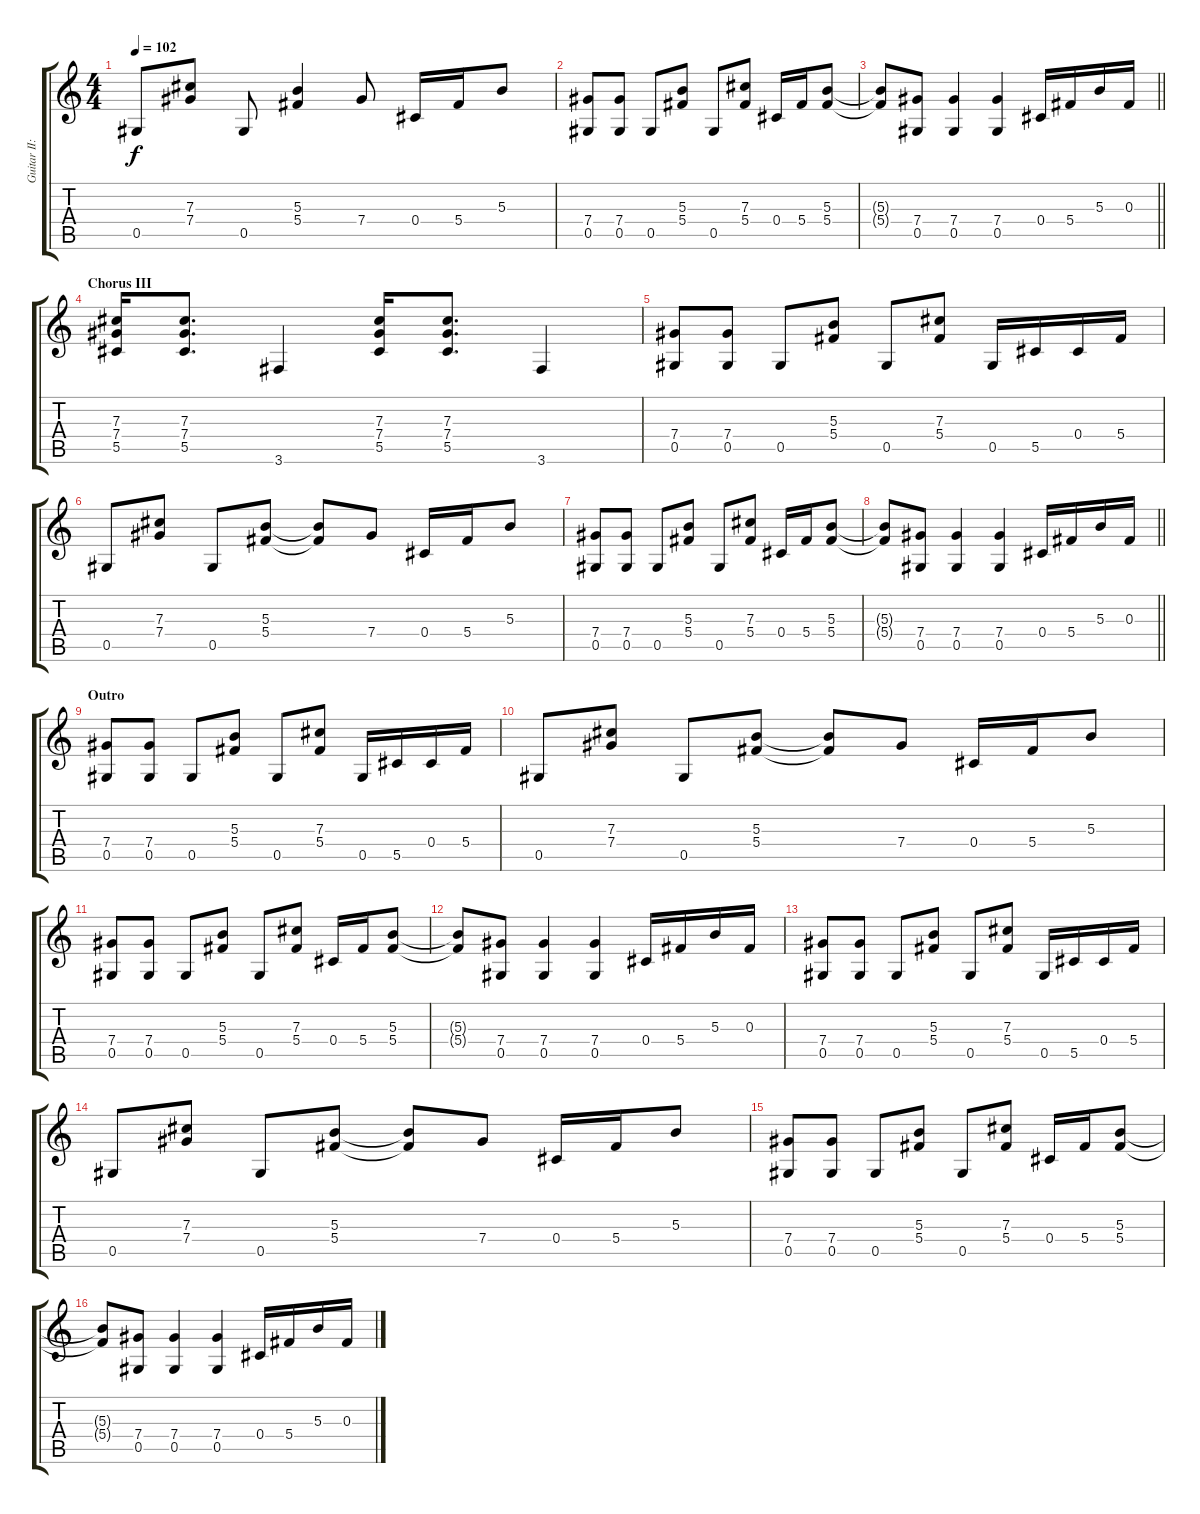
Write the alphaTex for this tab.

\track ("Guitar II: IommI" "Guitar II:") {instrument overdrivenguitar}
\staff {score tabs}
\tuning (Eb4 Bb3 Gb3 Db3 Ab2 Eb2) {hide}
\ts (4 4)
\tempo 102
\clef g2
\ks c
0.5.8{dy f} (7.3 7.4).8 0.5.8 (5.3 5.4).4 7.4.8 0.4.16 5.4.16 5.3.8 |
(7.4 0.5).8 (7.4 0.5).8 0.5.8 (5.3 5.4).8 0.5.8 (7.3 5.4).8 0.4.16 5.4.16 (5.3 5.4).8 |
\barLineRight lightlight
(5.3{t} 5.4{t}).8 (7.4 0.5).8 (7.4 0.5).4 (7.4 0.5).4 0.4.16 5.4.16 5.3.16 0.3.16 |
\section ("" "Chorus III")
(7.3 7.4 5.5).16 (7.3 7.4 5.5).8{d} 3.6.4 (7.3 7.4 5.5).16 (7.3 7.4 5.5).8{d} 3.6.4 |
(7.4 0.5).8 (7.4 0.5).8 0.5.8 (5.3 5.4).8 0.5.8 (7.3 5.4).8 0.5.16 5.5.16 0.4.16 5.4.16 |
0.5.8 (7.3 7.4).8 0.5.8 (5.3 5.4).8 (5.3{t} 5.4{t}).8 7.4.8 0.4.16 5.4.16 5.3.8 |
(7.4 0.5).8 (7.4 0.5).8 0.5.8 (5.3 5.4).8 0.5.8 (7.3 5.4).8 0.4.16 5.4.16 (5.3 5.4).8 |
\barLineRight lightlight
(5.3{t} 5.4{t}).8 (7.4 0.5).8 (7.4 0.5).4 (7.4 0.5).4 0.4.16 5.4.16 5.3.16 0.3.16 |
\section ("" "Outro")
(7.4 0.5).8 (7.4 0.5).8 0.5.8 (5.3 5.4).8 0.5.8 (7.3 5.4).8 0.5.16 5.5.16 0.4.16 5.4.16 |
0.5.8 (7.3 7.4).8 0.5.8 (5.3 5.4).8 (5.3{t} 5.4{t}).8 7.4.8 0.4.16 5.4.16 5.3.8 |
(7.4 0.5).8 (7.4 0.5).8 0.5.8 (5.3 5.4).8 0.5.8 (7.3 5.4).8 0.4.16 5.4.16 (5.3 5.4).8 |
(5.3{t} 5.4{t}).8 (7.4 0.5).8 (7.4 0.5).4 (7.4 0.5).4 0.4.16 5.4.16 5.3.16 0.3.16 |
(7.4 0.5).8 (7.4 0.5).8 0.5.8 (5.3 5.4).8 0.5.8 (7.3 5.4).8 0.5.16 5.5.16 0.4.16 5.4.16 |
0.5.8 (7.3 7.4).8 0.5.8 (5.3 5.4).8 (5.3{t} 5.4{t}).8 7.4.8 0.4.16 5.4.16 5.3.8 |
(7.4 0.5).8 (7.4 0.5).8 0.5.8 (5.3 5.4).8 0.5.8 (7.3 5.4).8 0.4.16 5.4.16 (5.3 5.4).8 |
(5.3{t} 5.4{t}).8 (7.4 0.5).8 (7.4 0.5).4 (7.4 0.5).4 0.4.16 5.4.16 5.3.16 0.3.16
